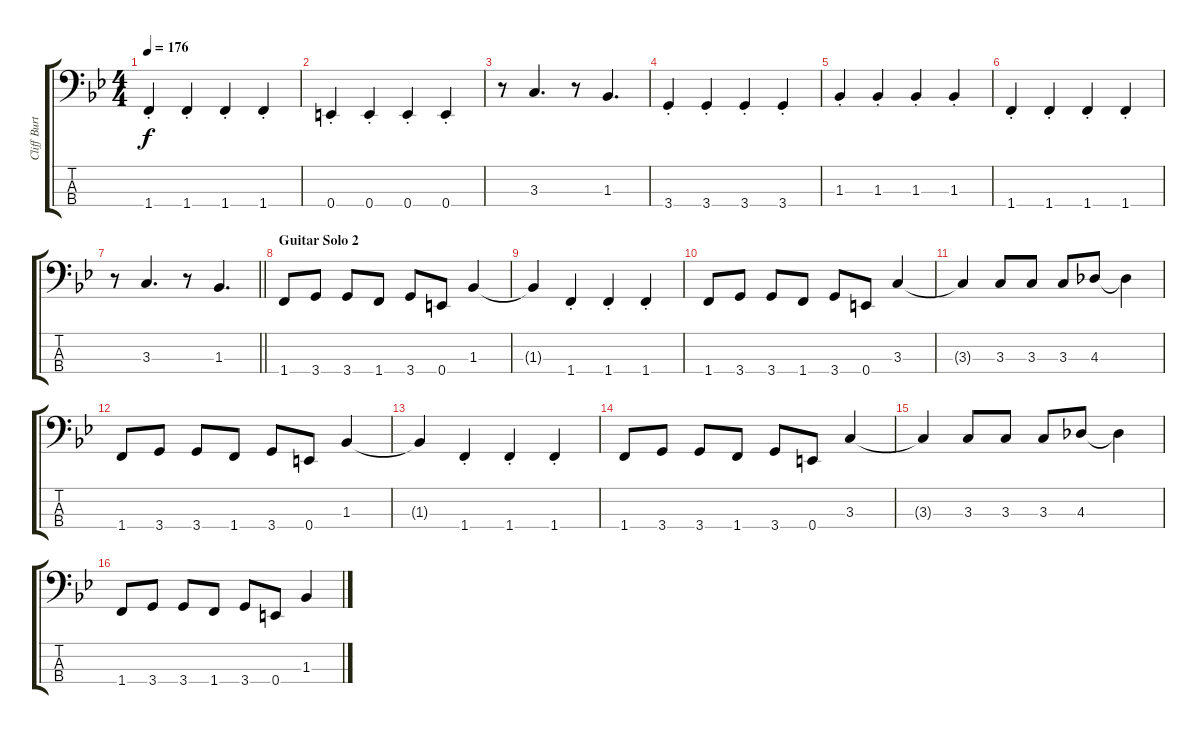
\track ("Cliff Burton" "Cliff Burt") {instrument electricbassfinger}
\staff {score tabs}
\tuning (G2 D2 A1 E1) {hide}
\ts (4 4)
\tempo 176
\clef f4
\ks bb
1.4{st}.4{dy f} 1.4{st}.4 1.4{st}.4 1.4{st}.4 |
0.4{st}.4 0.4{st}.4 0.4{st}.4 0.4{st}.4 |
r.8 3.3.4{d} r.8 1.3.4{d} |
3.4{st}.4 3.4{st}.4 3.4{st}.4 3.4{st}.4 |
1.3{st}.4 1.3{st}.4 1.3{st}.4 1.3{st}.4 |
1.4{st}.4 1.4{st}.4 1.4{st}.4 1.4{st}.4 |
\barLineRight lightlight
r.8 3.3.4{d} r.8 1.3.4{d} |
\section ("" "Guitar Solo 2")
1.4.8{volume 6} 3.4.8 3.4.8 1.4.8 3.4.8 0.4.8 1.3.4 |
1.3{t}.4 1.4{st}.4 1.4{st}.4 1.4{st}.4 |
1.4.8 3.4.8 3.4.8 1.4.8 3.4.8 0.4.8 3.3.4 |
3.3{t}.4 3.3.8 3.3.8 3.3.8 4.3.8 4.3{t}.4 |
1.4.8 3.4.8 3.4.8 1.4.8 3.4.8 0.4.8 1.3.4 |
1.3{t}.4 1.4{st}.4 1.4{st}.4 1.4{st}.4 |
1.4.8 3.4.8 3.4.8 1.4.8 3.4.8 0.4.8 3.3.4 |
3.3{t}.4 3.3.8 3.3.8 3.3.8 4.3.8 4.3{t}.4 |
1.4.8 3.4.8 3.4.8 1.4.8 3.4.8 0.4.8 1.3.4
